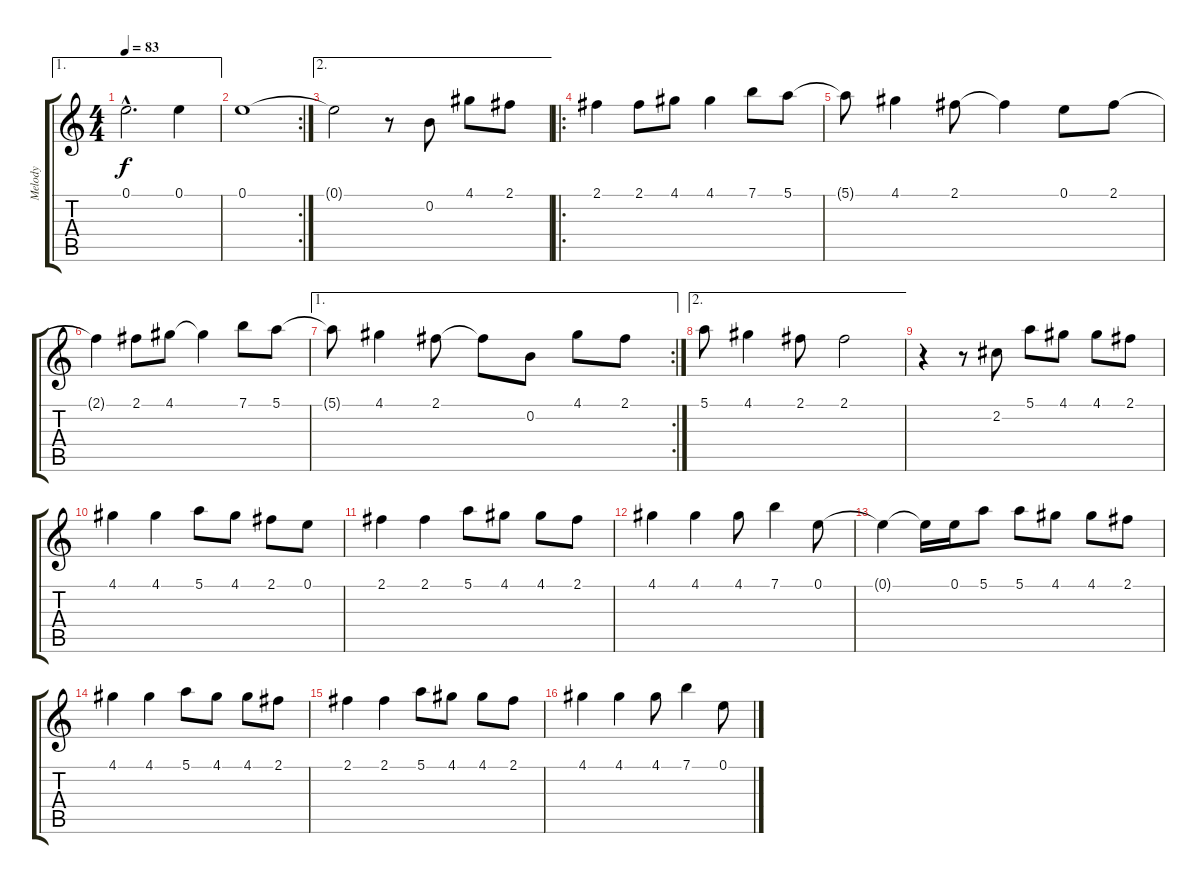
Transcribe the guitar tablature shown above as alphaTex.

\track ("Melody" "Melody") {instrument distortionguitar}
\staff {score tabs}
\tuning (E4 B3 G3 D3 A2 E2) {hide}
\ae 1
\ts (4 4)
\tempo 83
\clef g2
\ks c
0.1{hac t}.2{d dy f} 0.1.4 |
\rc 2
0.1.1 |
\ae 2
0.1{t}.2 r.8 0.2.8 4.1.8 2.1.8 |
\ro
2.1.4 2.1.8 4.1.8 4.1.4 7.1.8 5.1.8 |
5.1{t}.8 4.1.4 2.1.8 2.1{t}.4 0.1.8 2.1.8 |
2.1{t}.4 2.1.8 4.1.8 4.1{t}.4 7.1.8 5.1.8 |
\ae 1
\rc 2
5.1{t}.8 4.1.4 2.1.8 2.1{t}.8 0.2.8 4.1.8 2.1.8 |
\ae 2
5.1.8 4.1.4 2.1.8 2.1.2 |
r.4 r.8 2.2.8 5.1.8 4.1.8 4.1.8 2.1.8 |
4.1.4 4.1.4 5.1.8 4.1.8 2.1.8 0.1.8 |
2.1.4 2.1.4 5.1.8 4.1.8 4.1.8 2.1.8 |
4.1.4 4.1.4 4.1.8 7.1.4 0.1.8 |
0.1{t}.4 0.1{t}.16 0.1.16 5.1.8 5.1.8 4.1.8 4.1.8 2.1.8 |
4.1.4 4.1.4 5.1.8 4.1.8 4.1.8 2.1.8 |
2.1.4 2.1.4 5.1.8 4.1.8 4.1.8 2.1.8 |
4.1.4 4.1.4 4.1.8 7.1.4 0.1.8
